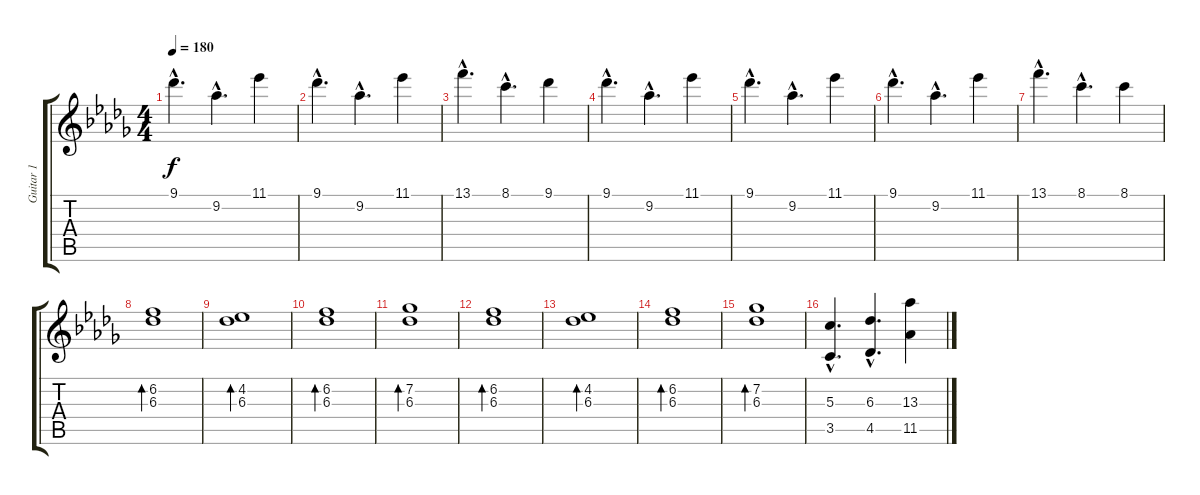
\track ("Guitar 1" "Guitar 1") {instrument distortionguitar}
\staff {score tabs}
\tuning (E4 B3 G3 D3 A2 E2) {hide}
\ts (4 4)
\tempo 180
\clef g2
\ks db
9.1{hac}.4{d dy f} 9.2{hac}.4{d} 11.1.4 |
9.1{hac}.4{d} 9.2{hac}.4{d} 11.1.4 |
13.1{hac}.4{d} 8.1{hac}.4{d} 9.1.4 |
9.1{hac}.4{d} 9.2{hac}.4{d} 11.1.4 |
9.1{hac}.4{d} 9.2{hac}.4{d} 11.1.4 |
9.1{hac}.4{d} 9.2{hac}.4{d} 11.1.4 |
13.1{hac}.4{d} 8.1{hac}.4{d} 8.1.4 |
(6.2 6.3).1{bd 240 volume 9 instrument electricguitarjazz} |
(4.2 6.3).1{bd 240} |
(6.2 6.3).1{bd 240} |
(7.2 6.3).1{bd 240} |
(6.2 6.3).1{bd 240} |
(4.2 6.3).1{bd 240} |
(6.2 6.3).1{bd 240} |
(7.2 6.3).1{bd 240} |
(5.3{hac} 3.5{hac}).4{d volume 13 instrument distortionguitar} (6.3{hac} 4.5{hac}).4{d} (13.3 11.5).4
